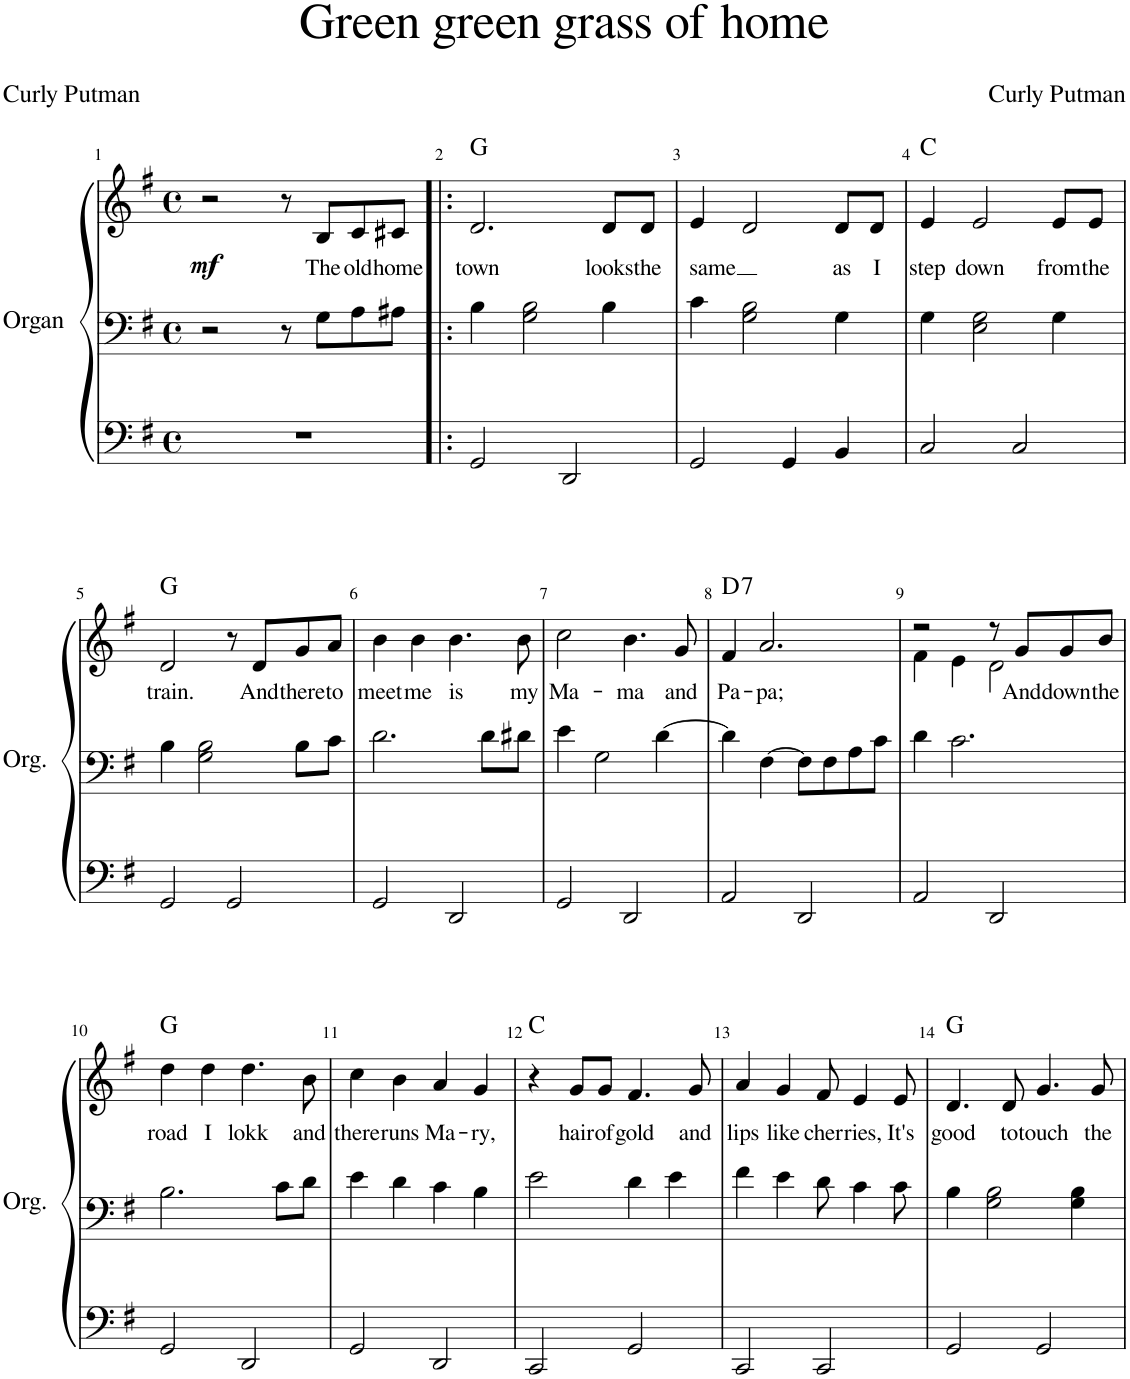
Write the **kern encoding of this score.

**kern	**kern	**kern	**text	**dynam	**harte
*part1	*part1	*part1	*part1	*part1	*part1
*staff3	*staff2	*staff1	*staff1	*staff1/2/3	*
*I"Organ	*	*	*	*	*
*I'Org.	*	*	*	*	*
*clefF4	*clefF4	*clefG2	*	*	*
*k[f#]	*k[f#]	*k[f#]	*	*	*
*M4/4	*M4/4	*M4/4	*	*	*
*met(c)	*met(c)	*met(c)	*	*	*
=1	=1	=1	=1	=1	=1
!	!	!	!	!LO:DY:b	!
1r	2r	2r	.	mf	.
.	8r	8r	.	.	.
!	!	!	!LO:LY:b	!	!
.	8G\L	8B/L	The	.	.
!	!	!	!LO:LY:b	!	!
.	8A\	8c/	old	.	.
!	!	!	!LO:LY:b	!	!
.	8A#X\J	8c#X/J	home	.	.
=2!|:	=2!|:	=2!|:	=2!|:	=2!|:	=2!|:
!	!	!	!LO:LY:b	!	!
2GG/	4B\	2.d/	town	.	G:maj
.	2G\ 2B\	.	.	.	.
2DD/	.	.	.	.	.
!	!	!	!LO:LY:b	!	!
.	4B\	8d/L	looks	.	.
!	!	!	!LO:LY:b	!	!
.	.	8d/J	the	.	.
=3	=3	=3	=3	=3	=3
!	!	!	!LO:LY:b	!	!
2GG/	4c\	4e/	same	.	.
.	2G\ 2B\	2d/	.	.	.
4GG/	.	.	.	.	.
!	!	!	!LO:LY:b	!	!
4BB/	4G\	8d/L	as	.	.
!	!	!	!LO:LY:b	!	!
.	.	8d/J	I	.	.
=4	=4	=4	=4	=4	=4
!	!	!	!LO:LY:b	!	!
2C/	4G\	4e/	step	.	C:maj
!	!	!	!LO:LY:b	!	!
.	2E\ 2G\	2e/	down	.	.
2C/	.	.	.	.	.
!	!	!	!LO:LY:b	!	!
.	4G\	8e/L	from	.	.
!	!	!	!LO:LY:b	!	!
.	.	8e/J	the	.	.
!!LO:LB:g=z
=5	=5	=5	=5	=5	=5
!	!	!	!LO:LY:b	!	!
2GG/	4B\	2d/	train.	.	G:maj
.	2G\ 2B\	.	.	.	.
2GG/	.	8r	.	.	.
!	!	!	!LO:LY:b	!	!
.	.	8d/L	And	.	.
!	!	!	!LO:LY:b	!	!
.	8B\L	8g/	there	.	.
!	!	!	!LO:LY:b	!	!
.	8c\J	8a/J	to	.	.
=6	=6	=6	=6	=6	=6
!	!	!	!LO:LY:b	!	!
2GG/	2.d\	4b\	meet	.	.
!	!	!	!LO:LY:b	!	!
.	.	4b\	me	.	.
!	!	!	!LO:LY:b	!	!
2DD/	.	4.b\	is	.	.
.	8d\L	.	.	.	.
!	!	!	!LO:LY:b	!	!
.	8d#X\J	8b\	my	.	.
=7	=7	=7	=7	=7	=7
!	!	!	!LO:LY:b	!	!
2GG/	4e\	2cc\	Ma-	.	.
.	2G\	.	.	.	.
!	!	!	!LO:LY:b	!	!
2DD/	.	4.b\	-ma	.	.
.	[4d\	.	.	.	.
!	!	!	!LO:LY:b	!	!
.	.	8g/	and	.	.
=8	=8	=8	=8	=8	=8
!	!	!	!LO:LY:b	!	!LO:H:kt=7
2AA/	4d\]	4f#/	Pa-	.	D:7
!	!	!	!LO:LY:b	!	!
.	[4F#\	2.a/	-pa;	.	.
2DD/	8F#\L]	.	.	.	.
.	8F#\	.	.	.	.
.	8A\	.	.	.	.
.	8c\J	.	.	.	.
=9	=9	=9	=9	=9	=9
*	*	*^	*	*	*
2AA/	4d\	2r	4f#\	.	.	.
.	2.c\	.	4e\	.	.	.
2DD/	.	8r	2d\	.	.	.
!	!	!	!	!LO:LY:b	!	!
.	.	8g/L	.	And	.	.
!	!	!	!	!LO:LY:b	!	!
.	.	8g/	.	down	.	.
!	!	!	!	!LO:LY:b	!	!
.	.	8b/J	.	the	.	.
*	*	*v	*v	*	*	*
!!LO:LB:g=z
=10	=10	=10	=10	=10	=10
!	!	!	!LO:LY:b	!	!
2GG/	2.B\	4dd\	road	.	G:maj
!	!	!	!LO:LY:b	!	!
.	.	4dd\	I	.	.
!	!	!	!LO:LY:b	!	!
2DD/	.	4.dd\	lokk	.	.
.	8c\L	.	.	.	.
!	!	!	!LO:LY:b	!	!
.	8d\J	8b\	and	.	.
=11	=11	=11	=11	=11	=11
!	!	!	!LO:LY:b	!	!
2GG/	4e\	4cc\	there	.	.
!	!	!	!LO:LY:b	!	!
.	4d\	4b\	runs	.	.
!	!	!	!LO:LY:b	!	!
2DD/	4c\	4a/	Ma-	.	.
!	!	!	!LO:LY:b	!	!
.	4B\	4g/	-ry,	.	.
=12	=12	=12	=12	=12	=12
2CC/	2e\	4r	.	.	C:maj
!	!	!	!LO:LY:b	!	!
.	.	8g/L	hair	.	.
!	!	!	!LO:LY:b	!	!
.	.	8g/J	of	.	.
!	!	!	!LO:LY:b	!	!
2GG/	4d\	4.f#/	gold	.	.
.	4e\	.	.	.	.
!	!	!	!LO:LY:b	!	!
.	.	8g/	and	.	.
=13	=13	=13	=13	=13	=13
!	!	!	!LO:LY:b	!	!
2CC/	4f#\	4a/	lips	.	.
!	!	!	!LO:LY:b	!	!
.	4e\	4g/	like	.	.
!	!	!	!LO:LY:b	!	!
2CC/	8d\	8f#/	cher-	.	.
!	!	!	!LO:LY:b	!	!
.	4c\	4e/	-ries,	.	.
!	!	!	!LO:LY:b	!	!
.	8c\	8e/	It's	.	.
=14	=14	=14	=14	=14	=14
!	!	!	!LO:LY:b	!	!
2GG/	4B\	4.d/	good	.	G:maj
.	2G\ 2B\	.	.	.	.
!	!	!	!LO:LY:b	!	!
.	.	8d/	to	.	.
!	!	!	!LO:LY:b	!	!
2GG/	.	4.g/	touch	.	.
.	4G\ 4B\	.	.	.	.
!	!	!	!LO:LY:b	!	!
.	.	8g/	the	.	.
=	=	=	=	=	=
*-	*-	*-	*-	*-	*-
